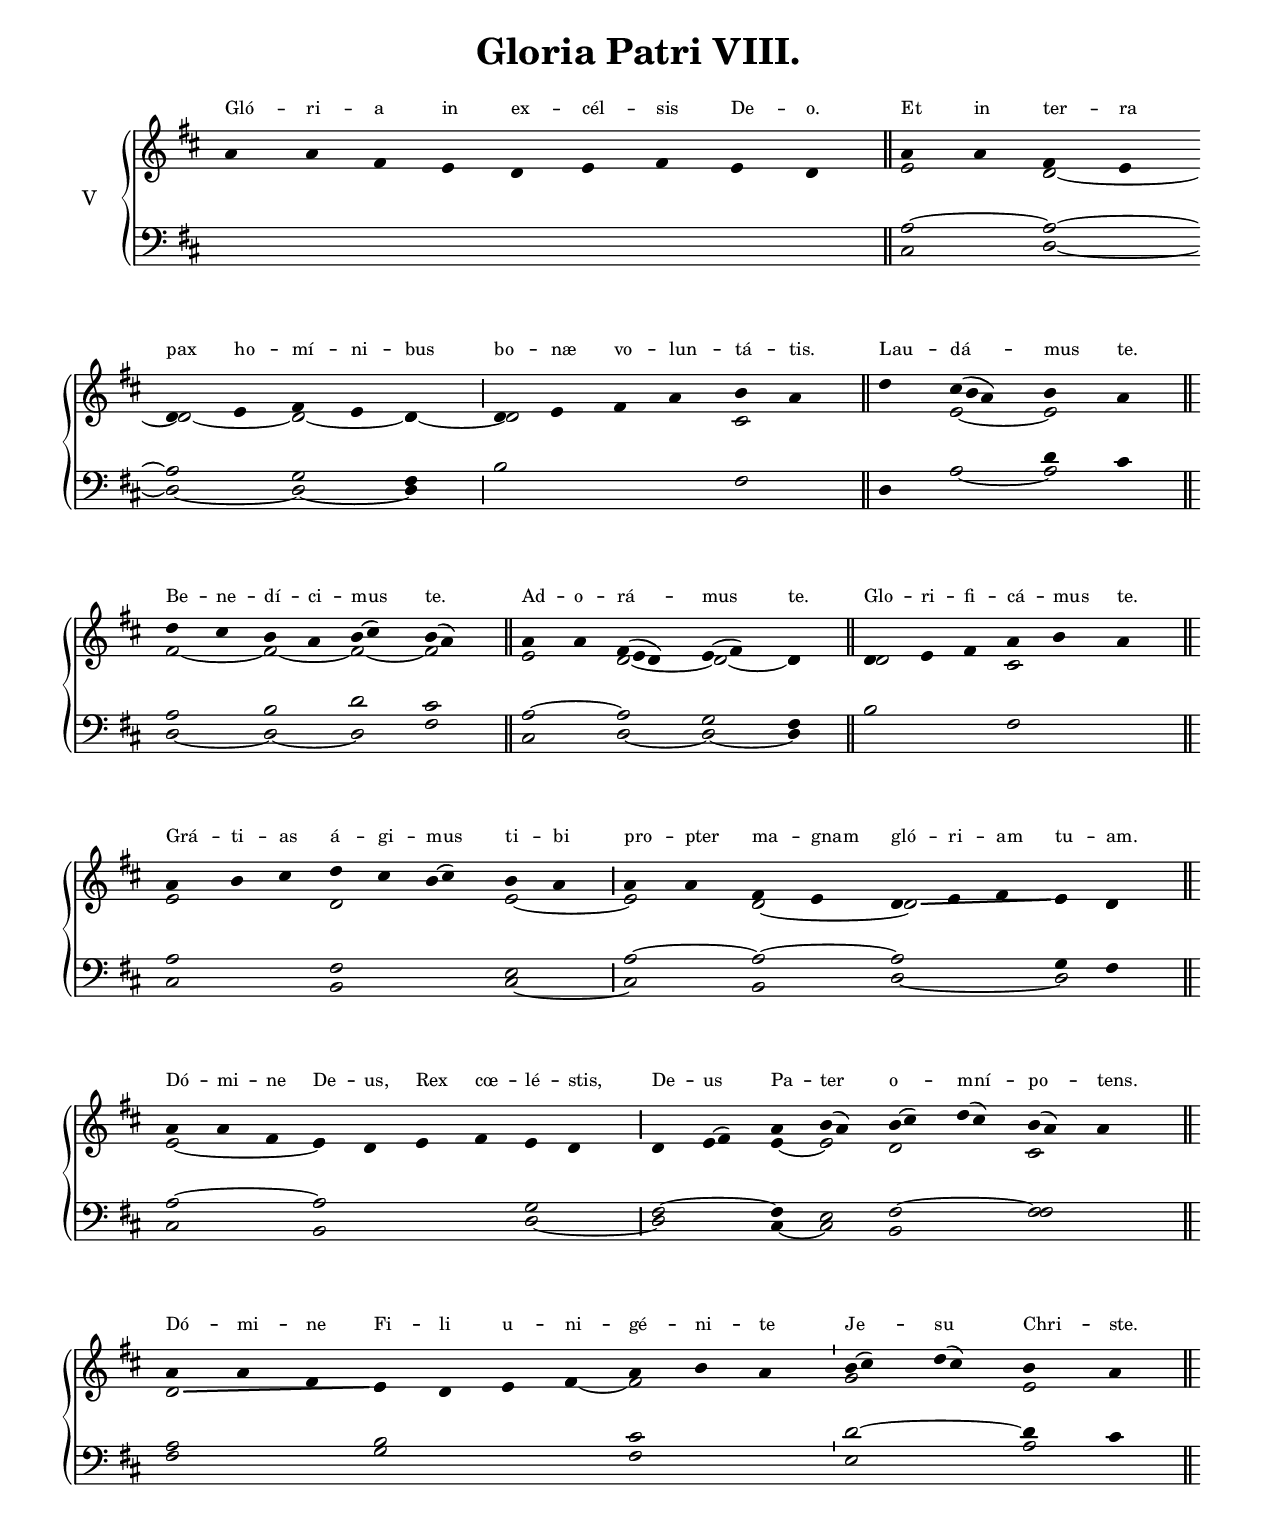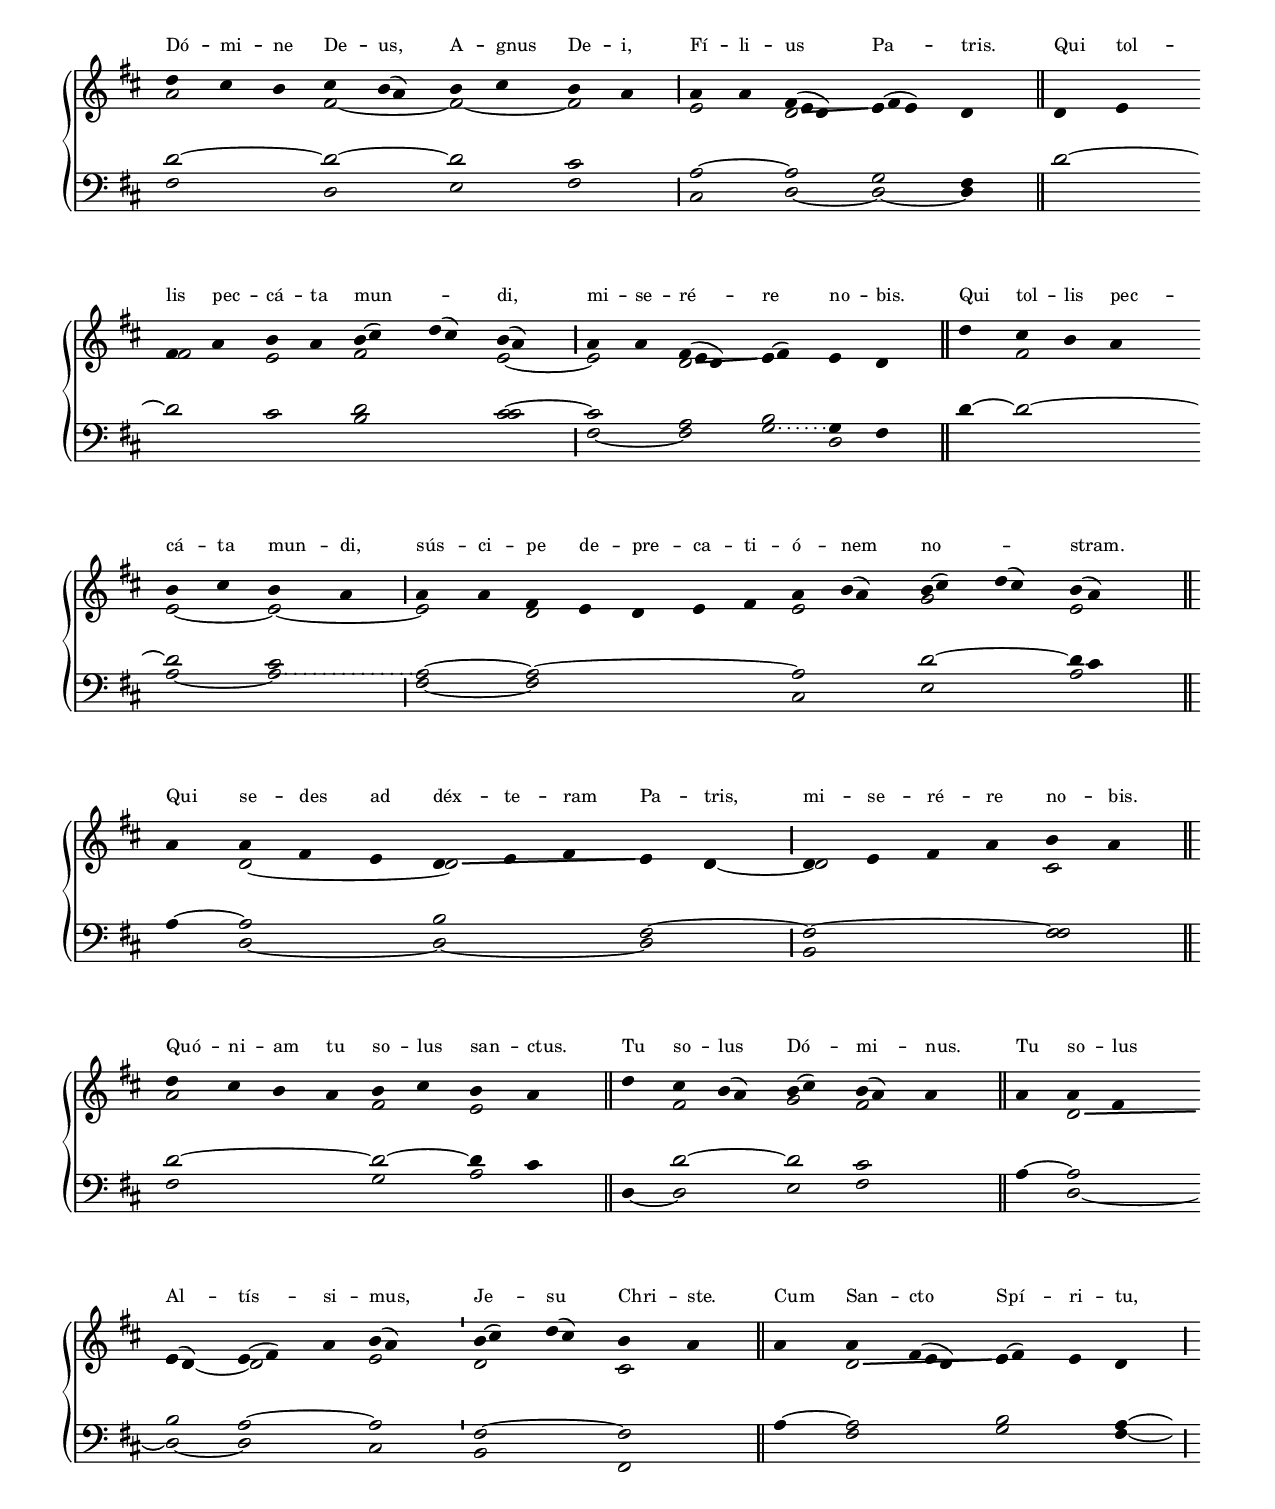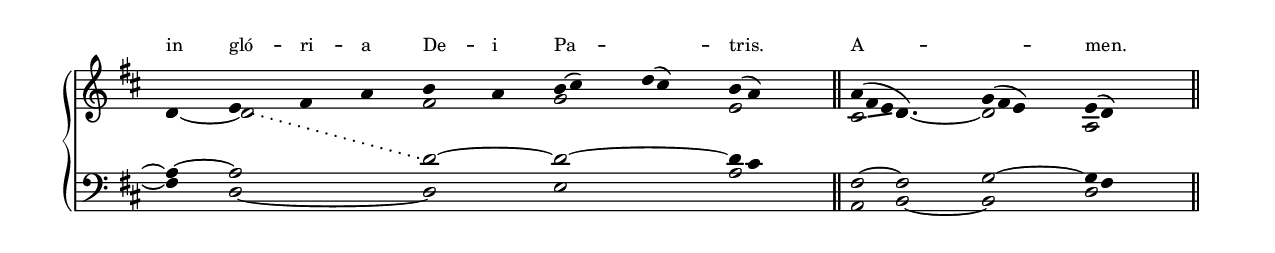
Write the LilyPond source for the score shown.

\version "2.18"
\include "gregorian.ly"
\include "noh2.ily"

%Page reference: page v.48
%(volume.page)

global = {
 \key d \major
 \cadenzaOn 
 \override Glissando #'thickness = #2.0
}

\header {
  title = \markup \center-column {"Gloria Patri VIII." \vspace #1 }
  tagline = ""
  composer = ""
}

\paper {
 #(include-special-characters)
  oddHeaderMarkup = \markup \fill-line {
    \line {}
    \center-column {
      \on-the-fly #first-page     " "
      \on-the-fly #not-first-page ""
    }
    \line { \on-the-fly #print-page-number-check-first \fromproperty #'page:page-number-string }
  }
  evenHeaderMarkup = \markup \fill-line {
    \line { \on-the-fly #print-page-number-check-first \fromproperty #'page:page-number-string }
    \center-column { "" }
    \line {}
  }
}

chantText = \lyricmode {
Gló -- ri -- a in ex -- cél -- sis De -- o. 
Et in ter -- ra pax ho -- mí -- ni -- bus 
bo -- næ vo -- lun -- tá -- tis. 
Lau -- dá -- mus te. 
Be -- ne -- dí -- ci -- mus te. 
Ad -- o -- rá -- mus te. 
Glo -- ri -- fi -- cá -- mus te. 
Grá -- ti -- as á -- gi -- mus ti -- bi 
pro -- pter ma -- gnam gló -- ri -- am tu -- am. 
Dó -- mi -- ne De -- us, Rex cœ -- lé -- stis, 
De -- us Pa -- ter o -- mní -- po -- tens. 
Dó -- mi -- ne Fi -- li u -- ni -- gé -- ni -- te Je -- su Chri -- ste. 
Dó -- mi -- ne De -- us, A -- gnus De -- i, 
Fí -- li -- us Pa -- tris. 
Qui tol -- lis pec -- cá -- ta mun -- _ di, 
mi -- se -- ré -- re no -- bis. 
Qui tol -- lis pec -- cá -- ta mun -- di, 
sús -- ci -- pe de -- pre -- ca -- ti -- ó -- nem no -- _ stram. 
Qui se -- des ad déx -- te -- ram Pa -- tris, 
mi -- se -- ré -- re no -- bis. 
Quó -- ni -- am tu so -- lus san -- ctus. 
Tu so -- lus Dó -- mi -- nus. 
Tu so -- lus Al -- tís -- si -- mus, Je -- su Chri -- ste. 
Cum San -- cto Spí -- ri -- tu, 
in gló -- ri -- a De -- i Pa -- _ tris. 
A -- _ men. }

chantMusic = {
\tieDown   a'4 a'4 fis'4 e'4 d'4 e'4 fis'4 e'4 d'4 \finalis
 a'4 a'4 fis'4 e'4 \forceBreak
 d'4 e'4 fis'4 e'4 d'4 \divisioMaior
 d'4 e'4 fis'4 a'4 b'4 a'4 \finalis
 d''4 cis''4 ( b'4 a'4) b'4 a'4 \finalis
 \forceBreak
 d''4 cis''4 b'4 a'4 b'4 ( cis''4) b'4 ( a'4) \finalis
 a'4 a'4 fis'4 ( e'4 d'4) e'4 ( fis'4) d'4 \finalis
 d'4 e'4 fis'4 a'4 b'4 a'4 \finalis
 \forceBreak
 a'4 b'4 cis''4 d''4 cis''4 b'4 ( cis''4) b'4 a'4 \divisioMaior
 a'4 a'4 fis'4 e'4 d'4 e'4 fis'4 e'4 d'4 \finalis
 \forceBreak
 a'4 a'4 fis'4 e'4 d'4 e'4 fis'4 e'4 d'4 \divisioMaior
 d'4 e'4 ( fis'4) a'4 b'4 ( a'4) b'4 ( cis''4) d''4 ( cis''4) b'4 ( a'4) a'4 \finalis
 \forceBreak
 a'4 a'4 fis'4 e'4 d'4 e'4 fis'4 a'4 b'4 a'4 \divisioMinima
 b'4 ( cis''4) d''4 ( cis''4) b'4 a'4 \finalis
 \forceBreak
 d''4 cis''4 b'4 cis''4 b'4 ( a'4) b'4 cis''4 b'4 a'4 \divisioMaior
 a'4 a'4 fis'4 ( e'4 d'4) e'4 ( fis'4 e'4) d'4 \finalis
 d'4 e'4 \forceBreak
 fis'4 a'4 b'4 a'4 b'4 ( cis''4) d''4 ( cis''4) b'4 ( a'4) \divisioMaior
 a'4 a'4 fis'4 ( e'4 d'4) e'4 ( fis'4) e'4 d'4 \finalis
 d''4 cis''4 b'4 a'4 \forceBreak
 b'4 cis''4 b'4 a'4 \divisioMaior
 a'4 a'4 fis'4 e'4 d'4 e'4 fis'4 a'4 b'4 ( a'4) b'4 ( cis''4) d''4 ( cis''4) b'4 ( a'4) \finalis
 \forceBreak
 a'4 a'4 fis'4 e'4 d'4 e'4 fis'4 e'4 d'4 \divisioMaior
 d'4 e'4 fis'4 a'4 b'4 a'4 \finalis
 \forceBreak
 d''4 cis''4 b'4 a'4 b'4 cis''4 b'4 a'4 \finalis
 d''4 cis''4 b'4 ( a'4) b'4 ( cis''4) b'4 ( a'4) a'4 \finalis
 a'4 a'4 fis'4 \forceBreak
 e'4 ( d'4) e'4 ( fis'4) a'4 b'4 ( a'4) \divisioMinima
 b'4 ( cis''4) d''4 ( cis''4) b'4 a'4 \finalis
 a'4 a'4 fis'4 ( e'4 d'4) e'4 ( fis'4) e'4 d'4 \divisioMaior
 \forceBreak
 d'4 e'4 fis'4 a'4 b'4 a'4 b'4 ( cis''4) d''4 ( cis''4) b'4 ( a'4) \finalis
 a'4 ( fis'4 e'4 d'4.)  g'4 ( fis'4 e'4) e'4 ( d'4) \finalis

}

altoMusic = {
r2*9/2 \finalis
e'2 d'2 ~ d'2 ~ d'2 ~ d'4 ~ \divisioMaior
d'2*4/2 cis'2 \finalis
r4 e'2*3/2 ~ e'2 \finalis
fis'2 ~ fis'2 ~ fis'2 ~ fis'2 \finalis
e'2 d'2*3/2 ~ d'2 ~ d'4 \finalis
d'2*3/2 cis'2*3/2 \finalis
e'2*3/2 d'2*4/2 e'2 ~ \divisioMaior
e'2 d'2 ~ d'2*3/2 -\tweak Glissando.Y-offset #-0.8 \glissando e'4 d'4 \finalis
e'2*3/2 ~ e'4 r2*5/2 \divisioMaior
r2*3/2 e'4 ~ e'2 d'2*4/2 cis'2*3/2 \finalis
d'2*3/2 -\tweak Glissando.Y-offset #-0.8 \glissando e'4 r2 fis'4 ~ fis'2*3/2 \divisioMinima
g'2*4/2 e'2 \finalis
a'2*3/2 fis'2*3/2 ~ fis'2 ~ fis'2 \divisioMaior
e'2 d'2*3/2 -\tweak Glissando.Y-offset #-0.8 \glissando e'4 r2*3/2 \finalis
r2 fis'2 e'2 fis'2*4/2 e'2 ~ \divisioMaior
e'2 d'2*3/2 -\tweak Glissando.Y-offset #-0.8 \glissando e'4 r2*3/2 \finalis
r4 fis'2*3/2 e'2 ~ e'2 ~ \divisioMaior
e'2 d'2*5/2 e'2*3/2 g'2*4/2 e'2 \finalis
r4 d'2*3/2 ~ d'2*3/2 -\tweak Glissando.Y-offset #-0.8 \glissando e'4 d'4 ~ \divisioMaior
d'2*4/2 cis'2 \finalis
a'2*4/2 fis'2 e'2 \finalis
r4 fis'2*3/2 g'2 fis'2*3/2 \finalis
r4 d'2 -\tweak Glissando.Y-offset #-0.8 \glissando e'4 d'4 ~ d'2*3/2 e'2 \divisioMinima
d'2*4/2 cis'2 \finalis
r4 d'2*4/2 -\tweak Glissando.Y-offset #-0.8 \glissando e'4 r2*3/2 \divisioMaior
d'4 ~ d'2*3/2 fis'2 g'2*4/2 e'2 \finalis
cis'2*3/2 -\tweak Glissando.Y-offset #-0.8 \glissando d'4. ~ d'2*3/2 a2 \finalis
}

tenorMusic = {
r2*9/2 \finalis
a2 ~ a2 ~ a2 g2 fis4 \divisioMaior
b2*4/2 fis2 \finalis
r2*4/2 d'4 cis'4 \finalis
a2 b2 d'2 cis'2 \finalis
a2 ~ a2*3/2 g2 fis4 \finalis
b2*3/2 fis2*3/2 \finalis
a2*3/2 fis2*4/2 e2 \divisioMaior
a2 ~ a2 ~ a2*3/2 g4 fis4 \finalis
a2*3/2 ~ a2*4/2 g2 \divisioMaior
fis2*3/2 ~ fis4 e2 fis2*4/2 ~ fis2*3/2 \finalis
a2*3/2 b2*4/2 cis'2*3/2 \divisioMinima
d'2*4/2 ~ d'4 cis'4 \finalis
d'2*3/2 ~ d'2*3/2 ~ d'2 cis'2 \divisioMaior
a2 ~ a2*3/2 g2*3/2 fis4 \finalis
d'2 ~ d'2 cis'2 d'2*4/2 cis'2 ~ \divisioMaior
cis'2 a2*3/2 b2 g4 fis4 \finalis
d'4 ~ d'2*3/2 ~ d'2 cis'2 \divisioMaior
a2 ~ a2*5/2 ~ a2*3/2 d'2*4/2 ~ d'4 cis'4 \finalis
a4 ~ a2*3/2 b2*3/2 fis2 ~ \divisioMaior
fis2*4/2 ~ fis2 \finalis
d'2*4/2 ~ d'2 ~ d'4 cis'4 \finalis
r4 d'2*3/2 ~ d'2 cis'2*3/2 \finalis
a4 ~ a2 b2 a2*3/2 ~ a2 \divisioMinima
fis2*4/2 ~ fis2 \finalis
a4 ~ a2*4/2 b2*3/2 a4 ~ \divisioMaior
a4 ~ a2*3/2 d'2 ~ d'2*4/2 ~ d'4 cis'4 \finalis
fis2*3/2 ~ fis2*3/4 g2*3/2 ~ g4 fis4 \finalis
}

bassMusic = {
r2*9/2 \finalis
cis2 d2 ~ d2 ~ d2 ~ d4 \divisioMaior
r2*6/2 \finalis
d4 a2*3/2 ~ a2 \finalis
d2 ~ d2 ~ d2 fis2 \finalis
cis2 d2*3/2 ~ d2 ~ d4 \finalis
r2*6/2 \finalis
cis2*3/2 b,2*4/2 cis2 ~ \divisioMaior
cis2 b,2 d2*3/2 ~ d2 \finalis
cis2*3/2 b,2*4/2 d2 ~ \divisioMaior
d2*3/2 cis4 ~ cis2 b,2*4/2 \shiftRight fis2*3/2 \finalis
fis2*3/2 g2*4/2 fis2*3/2 \divisioMinima
e2*4/2 a2 \finalis
fis2*3/2 d2*3/2 e2 fis2 \divisioMaior
cis2 d2*3/2 ~ d2*3/2 ~ d4 \finalis
r2 r2*4/2 b2*4/2 \shiftRight cis'2 \divisioMaior
fis2 ~ fis2*3/2 g2 d2 \finalis
r2*4/2 a2 ~ a2 \divisioMaior
fis2 ~ fis2*5/2 cis2*3/2 e2*4/2 a2 \finalis
r4 d2*3/2 ~ d2*3/2 ~ d2 \divisioMaior
b,2*4/2 \shiftRight fis2 \finalis
fis2*4/2 g2 a2 \finalis
d4 ~ d2*3/2 e2 fis2*3/2 \finalis
r4 d2 ~ d2 ~ d2*3/2 cis2 \divisioMinima
b,2*4/2 fis,2 \finalis
r4 fis2*4/2 g2*3/2 fis4 ~ \divisioMaior
fis4 d2*3/2 ~ d2 e2*4/2 a2 \finalis
a,2*3/2 b,2*3/4 ~ b,2*3/2 d2 \finalis
}

voiceLines = {
\voiceLineStyle


s2*144/2
\allowVoiceLineBreak
\voiceLine "down" "down" g2*2/2 g2*1/2


s2*7/2
\allowVoiceLineBreak
\voiceLine "down" "down" a2*2/2 a2*1/2


s2*73/2
\allowVoiceLineBreak
\voiceLine "up" "down" d'2*3/2 d'2*1/2


}

\score{
  <<
    \new Lyrics
    \new GrandStaff <<
      \set GrandStaff.autoBeaming = ##f
      \set GrandStaff.instrumentName = \markup \center-column {
        "V"
      }
      \new Staff = up <<
        \new Voice = "chant" {
          \voiceOne \global \chantMusic
        }
        \new Voice {
          \voiceTwo \global \altoMusic
        }
      >>

      \new Staff = down <<
        \clef bass
        \new Voice {
          \voiceOne \global \tenorMusic
        }
        \new Voice {
          \voiceTwo \global \bassMusic
        }
	\new Voice {
        \voiceThree \global \voiceLines
        }
      >>
    >>
    \context Lyrics {
      \lyricsto chant {
      \chantText
    }
    }
  >>
  \layout{
  }
  
}
